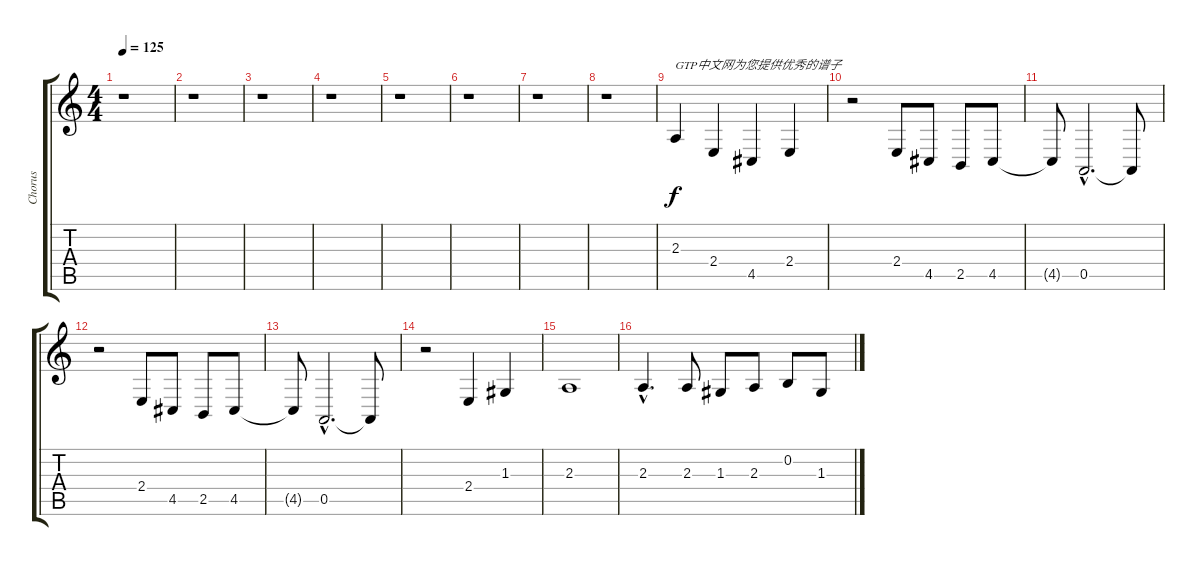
\track ("Chorus" "Chorus") {instrument clarinet}
\staff {score tabs}
\tuning (E4 B3 G3 D3 A2 E2) {hide}
\ts (4 4)
\tempo 125
\clef g2
\ks c
r.1{dy f instrument clarinet} |
r.1 |
r.1 |
r.1 |
r.1 |
r.1 |
r.1 |
r.1 |
2.3.4{txt "GTP中文网为您提供优秀的谱子"} 2.4.4 4.5.4 2.4.4 |
r.2 2.4.8 4.5.8 2.5.8 4.5.8 |
4.5{t}.8 0.5{hac}.2{d} 0.5{t}.8 |
r.2 2.4.8 4.5.8 2.5.8 4.5.8 |
4.5{t}.8 0.5{hac}.2{d} 0.5{t}.8 |
r.2 2.4.4 1.3.4 |
2.3.1 |
2.3{hac}.4{d} 2.3.8 1.3.8 2.3.8 0.2.8 1.3.8
